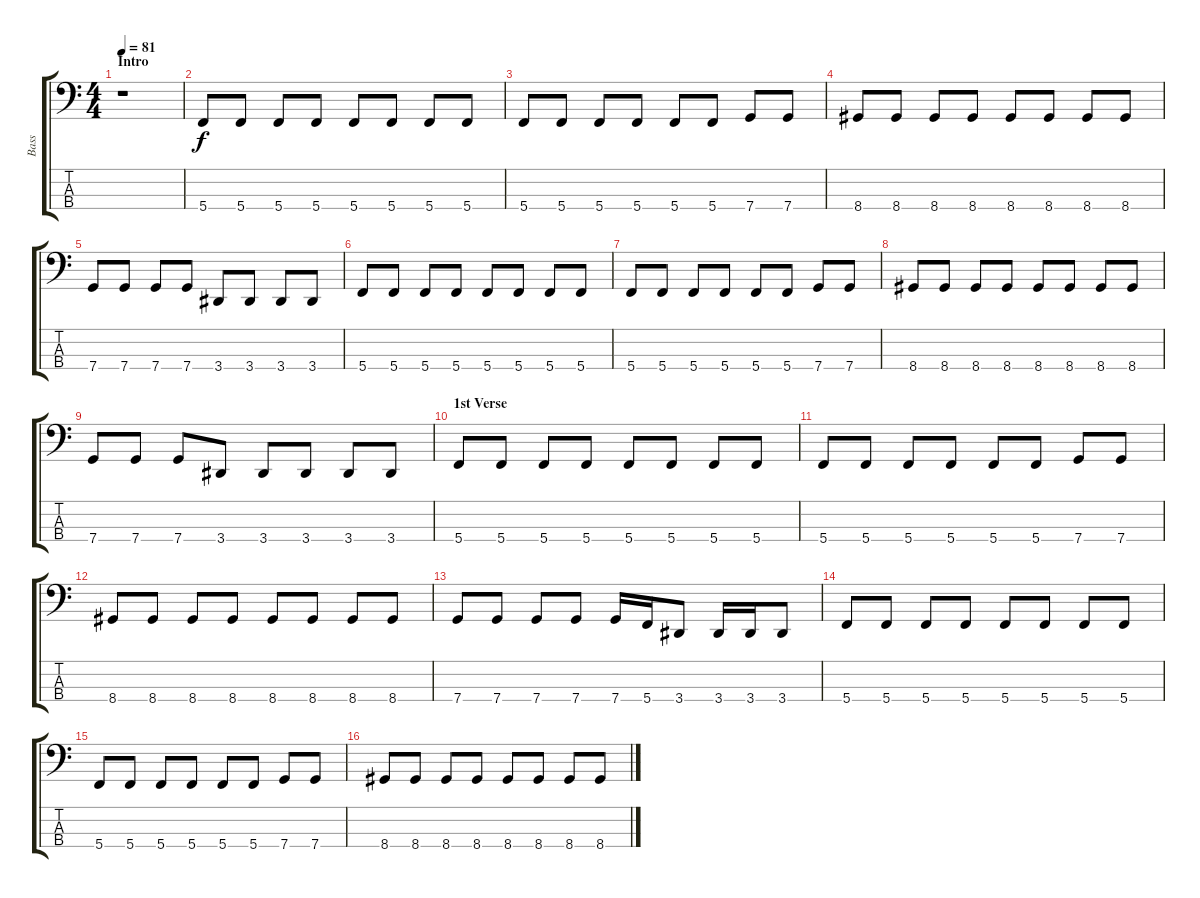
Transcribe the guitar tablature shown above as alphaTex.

\track ("Bass" "Bass") {instrument electricbassfinger}
\staff {score tabs}
\tuning (Eb2 Bb1 F1 C1) {hide}
\ts (4 4)
\section ("" "Intro")
\tempo 81
\clef f4
\ks c
r.1{dy f instrument electricbassfinger} |
5.4.8 5.4.8 5.4.8 5.4.8 5.4.8 5.4.8 5.4.8 5.4.8 |
5.4.8 5.4.8 5.4.8 5.4.8 5.4.8 5.4.8 7.4.8 7.4.8 |
8.4.8 8.4.8 8.4.8 8.4.8 8.4.8 8.4.8 8.4.8 8.4.8 |
7.4.8 7.4.8 7.4.8 7.4.8 3.4.8 3.4.8 3.4.8 3.4.8 |
5.4.8 5.4.8 5.4.8 5.4.8 5.4.8 5.4.8 5.4.8 5.4.8 |
5.4.8 5.4.8 5.4.8 5.4.8 5.4.8 5.4.8 7.4.8 7.4.8 |
8.4.8 8.4.8 8.4.8 8.4.8 8.4.8 8.4.8 8.4.8 8.4.8 |
7.4.8 7.4.8 7.4.8 3.4.8 3.4.8 3.4.8 3.4.8 3.4.8 |
\section ("" "1st Verse")
5.4.8 5.4.8 5.4.8 5.4.8 5.4.8 5.4.8 5.4.8 5.4.8 |
5.4.8 5.4.8 5.4.8 5.4.8 5.4.8 5.4.8 7.4.8 7.4.8 |
8.4.8 8.4.8 8.4.8 8.4.8 8.4.8 8.4.8 8.4.8 8.4.8 |
7.4.8 7.4.8 7.4.8 7.4.8 7.4.16 5.4.16 3.4.8 3.4.16 3.4.16 3.4.8 |
5.4.8 5.4.8 5.4.8 5.4.8 5.4.8 5.4.8 5.4.8 5.4.8 |
5.4.8 5.4.8 5.4.8 5.4.8 5.4.8 5.4.8 7.4.8 7.4.8 |
8.4.8 8.4.8 8.4.8 8.4.8 8.4.8 8.4.8 8.4.8 8.4.8
